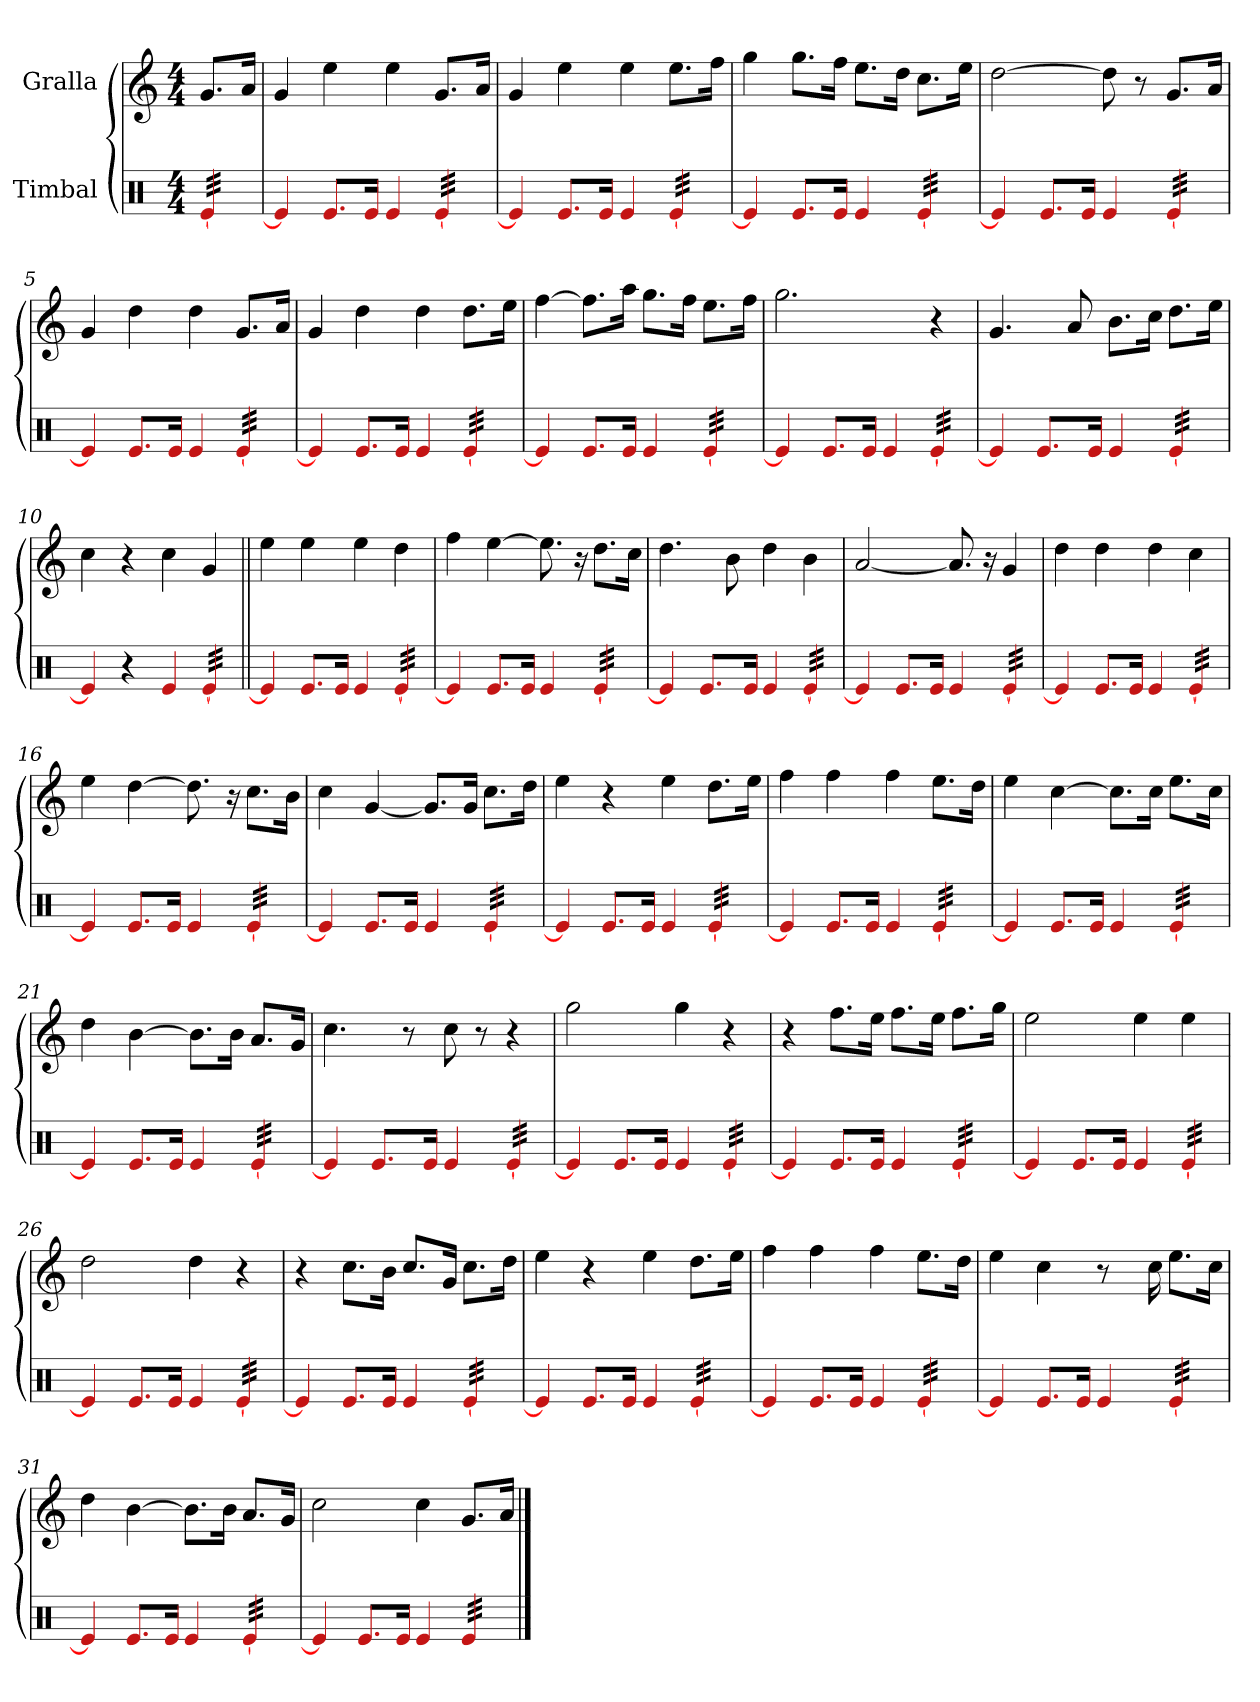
**kern	**kern
*part2	*part1
*staff2	*staff1
*I"Timbal	*I"Gralla
*clefX	*clefG2
*k[]	*k[]
*M4/4	*M4/4
=	=
*tremolo	*
[32e/LLL	8.g/L
32e/	.
32e/	.
32e/	.
32e/	.
32e/	.
32e/	16a/Jk
32e/JJJ	.
*Xtremolo	*
=1	=1
4e/]	4g/
8.e/L	4ee\
16e/Jk	.
4e/	4ee\
*tremolo	*
[32e/LLL	8.g/L
32e/	.
32e/	.
32e/	.
32e/	.
32e/	.
32e/	16a/Jk
32e/JJJ	.
*Xtremolo	*
=2	=2
4e/]	4g/
8.e/L	4ee\
16e/Jk	.
4e/	4ee\
*tremolo	*
[32e/LLL	8.ee\L
32e/	.
32e/	.
32e/	.
32e/	.
32e/	.
32e/	16ff\Jk
32e/JJJ	.
*Xtremolo	*
=3	=3
4e/]	4gg\
8.e/L	8.gg\L
16e/Jk	16ff\Jk
4e/	8.ee\L
.	16dd\Jk
*tremolo	*
[32e/LLL	8.cc\L
32e/	.
32e/	.
32e/	.
32e/	.
32e/	.
32e/	16ee\Jk
32e/JJJ	.
*Xtremolo	*
=4	=4
4e/]	[2dd\
8.e/L	.
16e/Jk	.
4e/	8dd\]
.	8r
*tremolo	*
[32e/LLL	8.g/L
32e/	.
32e/	.
32e/	.
32e/	.
32e/	.
32e/	16a/Jk
32e/JJJ	.
*Xtremolo	*
!!LO:LB:g=z
=5	=5
4e/]	4g/
8.e/L	4dd\
16e/Jk	.
4e/	4dd\
*tremolo	*
[32e/LLL	8.g/L
32e/	.
32e/	.
32e/	.
32e/	.
32e/	.
32e/	16a/Jk
32e/JJJ	.
*Xtremolo	*
=6	=6
4e/]	4g/
8.e/L	4dd\
16e/Jk	.
4e/	4dd\
*tremolo	*
[32e/LLL	8.dd\L
32e/	.
32e/	.
32e/	.
32e/	.
32e/	.
32e/	16ee\Jk
32e/JJJ	.
*Xtremolo	*
=7	=7
4e/]	[4ff\
8.e/L	8.ff\L]
16e/Jk	16aa\Jk
4e/	8.gg\L
.	16ff\Jk
*tremolo	*
[32e/LLL	8.ee\L
32e/	.
32e/	.
32e/	.
32e/	.
32e/	.
32e/	16ff\Jk
32e/JJJ	.
*Xtremolo	*
=8	=8
4e/]	2.gg\
8.e/L	.
16e/Jk	.
4e/	.
*tremolo	*
[32e/LLL	4r
32e/	.
32e/	.
32e/	.
32e/	.
32e/	.
32e/	.
32e/JJJ	.
*Xtremolo	*
=9	=9
4e/]	4.g/
8.e/L	.
.	8a/
16e/Jk	.
4e/	8.b\L
.	16cc\Jk
*tremolo	*
[32e/LLL	8.dd\L
32e/	.
32e/	.
32e/	.
32e/	.
32e/	.
32e/	16ee\Jk
32e/JJJ	.
*Xtremolo	*
!!LO:LB:g=z
=10	=10
4e/]	4cc\
4r	4r
4e/	4cc\
*tremolo	*
[32e/LLL	4g/
32e/	.
32e/	.
32e/	.
32e/	.
32e/	.
32e/	.
32e/JJJ	.
*Xtremolo	*
=11||	=11||
4e/]	4ee\
8.e/L	4ee\
16e/Jk	.
4e/	4ee\
*tremolo	*
[32e/LLL	4dd\
32e/	.
32e/	.
32e/	.
32e/	.
32e/	.
32e/	.
32e/JJJ	.
*Xtremolo	*
=12	=12
4e/]	4ff\
8.e/L	[4ee\
16e/Jk	.
4e/	8.ee\]
.	16r
*tremolo	*
[32e/LLL	8.dd\L
32e/	.
32e/	.
32e/	.
32e/	.
32e/	.
32e/	16cc\Jk
32e/JJJ	.
*Xtremolo	*
=13	=13
4e/]	4.dd\
8.e/L	.
.	8b\
16e/Jk	.
4e/	4dd\
*tremolo	*
[32e/LLL	4b\
32e/	.
32e/	.
32e/	.
32e/	.
32e/	.
32e/	.
32e/JJJ	.
*Xtremolo	*
=14	=14
4e/]	[2a/
8.e/L	.
16e/Jk	.
4e/	8.a/]
.	16r
*tremolo	*
[32e/LLL	4g/
32e/	.
32e/	.
32e/	.
32e/	.
32e/	.
32e/	.
32e/JJJ	.
*Xtremolo	*
!!LO:LB:g=z
=15	=15
4e/]	4dd\
8.e/L	4dd\
16e/Jk	.
4e/	4dd\
*tremolo	*
[32e/LLL	4cc\
32e/	.
32e/	.
32e/	.
32e/	.
32e/	.
32e/	.
32e/JJJ	.
*Xtremolo	*
=16	=16
4e/]	4ee\
8.e/L	[4dd\
16e/Jk	.
4e/	8.dd\]
.	16r
*tremolo	*
[32e/LLL	8.cc\L
32e/	.
32e/	.
32e/	.
32e/	.
32e/	.
32e/	16b\Jk
32e/JJJ	.
*Xtremolo	*
=17	=17
4e/]	4cc\
8.e/L	[4g/
16e/Jk	.
4e/	8.g/L]
.	16g/Jk
*tremolo	*
[32e/LLL	8.cc\L
32e/	.
32e/	.
32e/	.
32e/	.
32e/	.
32e/	16dd\Jk
32e/JJJ	.
*Xtremolo	*
=18	=18
4e/]	4ee\
8.e/L	4r
16e/Jk	.
4e/	4ee\
*tremolo	*
[32e/LLL	8.dd\L
32e/	.
32e/	.
32e/	.
32e/	.
32e/	.
32e/	16ee\Jk
32e/JJJ	.
*Xtremolo	*
=19	=19
4e/]	4ff\
8.e/L	4ff\
16e/Jk	.
4e/	4ff\
*tremolo	*
[32e/LLL	8.ee\L
32e/	.
32e/	.
32e/	.
32e/	.
32e/	.
32e/	16dd\Jk
32e/JJJ	.
*Xtremolo	*
!!LO:LB:g=z
=20	=20
4e/]	4ee\
8.e/L	[4cc\
16e/Jk	.
4e/	8.cc\L]
.	16cc\Jk
*tremolo	*
[32e/LLL	8.ee\L
32e/	.
32e/	.
32e/	.
32e/	.
32e/	.
32e/	16cc\Jk
32e/JJJ	.
*Xtremolo	*
=21	=21
4e/]	4dd\
8.e/L	[4b\
16e/Jk	.
4e/	8.b\L]
.	16b\Jk
*tremolo	*
[32e/LLL	8.a/L
32e/	.
32e/	.
32e/	.
32e/	.
32e/	.
32e/	16g/Jk
32e/JJJ	.
*Xtremolo	*
=22	=22
4e/]	4.cc\
8.e/L	.
.	8r
16e/Jk	.
4e/	8cc\
.	8r
*tremolo	*
[32e/LLL	4r
32e/	.
32e/	.
32e/	.
32e/	.
32e/	.
32e/	.
32e/JJJ	.
*Xtremolo	*
=23	=23
4e/]	2gg\
8.e/L	.
16e/Jk	.
4e/	4gg\
*tremolo	*
[32e/LLL	4r
32e/	.
32e/	.
32e/	.
32e/	.
32e/	.
32e/	.
32e/JJJ	.
*Xtremolo	*
=24	=24
4e/]	4r
8.e/L	8.ff\L
16e/Jk	16ee\Jk
4e/	8.ff\L
.	16ee\Jk
*tremolo	*
[32e/LLL	8.ff\L
32e/	.
32e/	.
32e/	.
32e/	.
32e/	.
32e/	16gg\Jk
32e/JJJ	.
*Xtremolo	*
!!LO:LB:g=z
=25	=25
4e/]	2ee\
8.e/L	.
16e/Jk	.
4e/	4ee\
*tremolo	*
[32e/LLL	4ee\
32e/	.
32e/	.
32e/	.
32e/	.
32e/	.
32e/	.
32e/JJJ	.
*Xtremolo	*
=26	=26
4e/]	2dd\
8.e/L	.
16e/Jk	.
4e/	4dd\
*tremolo	*
[32e/LLL	4r
32e/	.
32e/	.
32e/	.
32e/	.
32e/	.
32e/	.
32e/JJJ	.
*Xtremolo	*
=27	=27
4e/]	4r
8.e/L	8.cc\L
16e/Jk	16b\Jk
4e/	8.cc/L
.	16g/Jk
*tremolo	*
[32e/LLL	8.cc\L
32e/	.
32e/	.
32e/	.
32e/	.
32e/	.
32e/	16dd\Jk
32e/JJJ	.
*Xtremolo	*
=28	=28
4e/]	4ee\
8.e/L	4r
16e/Jk	.
4e/	4ee\
*tremolo	*
[32e/LLL	8.dd\L
32e/	.
32e/	.
32e/	.
32e/	.
32e/	.
32e/	16ee\Jk
32e/JJJ	.
*Xtremolo	*
=29	=29
4e/]	4ff\
8.e/L	4ff\
16e/Jk	.
4e/	4ff\
*tremolo	*
[32e/LLL	8.ee\L
32e/	.
32e/	.
32e/	.
32e/	.
32e/	.
32e/	16dd\Jk
32e/JJJ	.
*Xtremolo	*
!!LO:PB:g=z
=30	=30
4e/]	4ee\
8.e/L	4cc\
16e/Jk	.
4e/	8r
.	16ryy
.	16cc\
*tremolo	*
[32e/LLL	8.ee\L
32e/	.
32e/	.
32e/	.
32e/	.
32e/	.
32e/	16cc\Jk
32e/JJJ	.
*Xtremolo	*
=31	=31
4e/]	4dd\
8.e/L	[4b\
16e/Jk	.
4e/	8.b\L]
.	16b\Jk
*tremolo	*
[32e/LLL	8.a/L
32e/	.
32e/	.
32e/	.
32e/	.
32e/	.
32e/	16g/Jk
32e/JJJ	.
*Xtremolo	*
=32	=32
4e/]	2cc\
8.e/L	.
16e/Jk	.
4e/	4cc\
*tremolo	*
32e/LLL	8.g/L
32e/	.
32e/	.
32e/	.
32e/	.
32e/	.
32e/	16a/Jk
32e/JJJ	.
*Xtremolo	*
==	==
*-	*-
